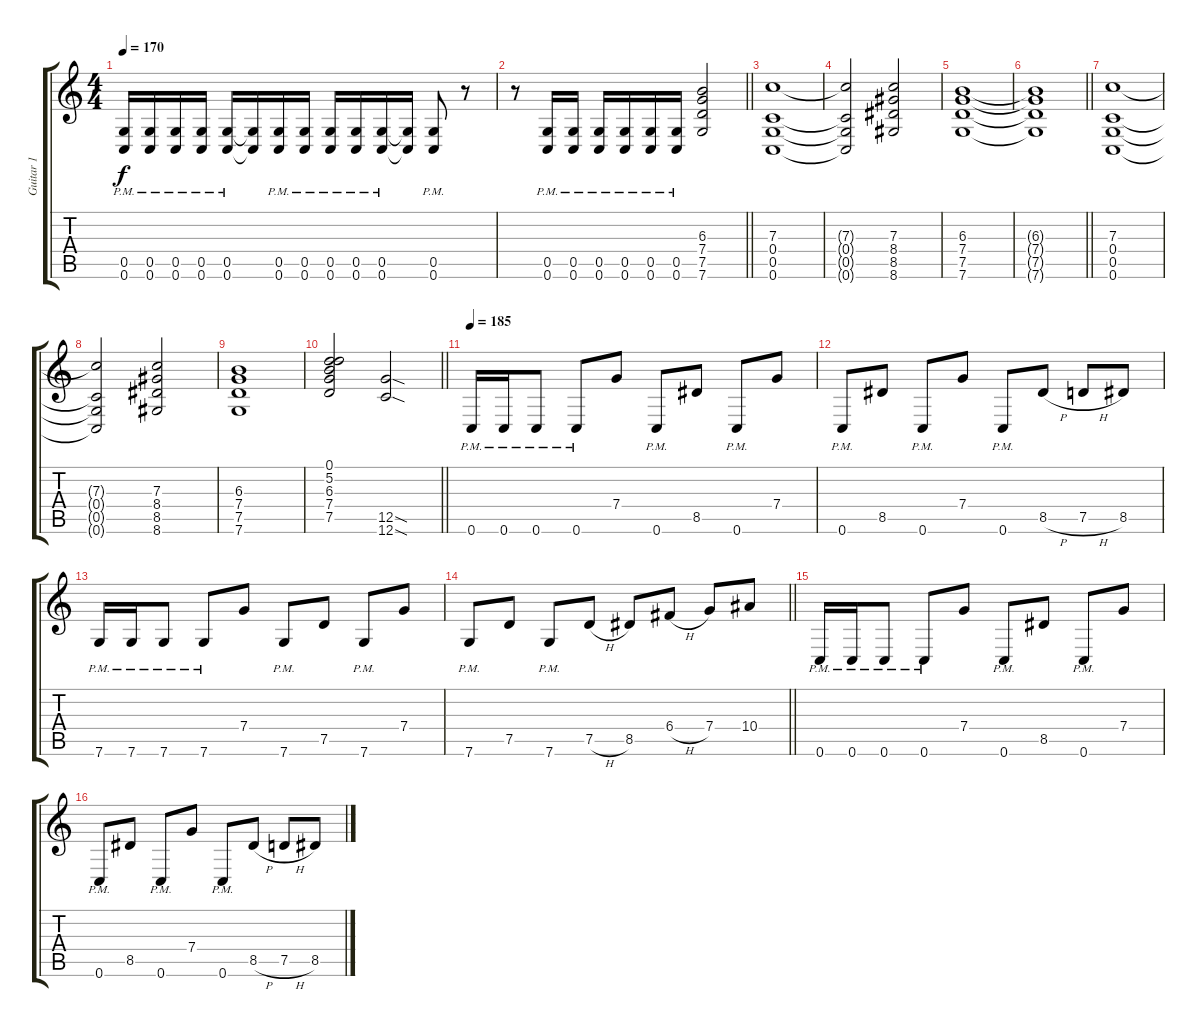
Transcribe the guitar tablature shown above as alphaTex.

\track ("Guitar 1" "Guitar 1") {instrument distortionguitar}
\staff {score tabs}
\tuning (D4 A3 F3 C3 G2 C2) {hide}
\ts (4 4)
\tempo 170
\clef g2
\ks c
(0.5{pm} 0.6{pm}).16{dy f} (0.5{pm} 0.6{pm}).16 (0.5{pm} 0.6{pm}).16 (0.5{pm} 0.6{pm}).16 (0.5{pm} 0.6{pm}).16 (0.5{t} 0.6{t}).16 (0.5{pm} 0.6{pm}).16 (0.5{pm} 0.6{pm}).16 (0.5{pm} 0.6{pm}).16 (0.5{pm} 0.6{pm}).16 (0.5{pm} 0.6{pm}).16 (0.5{t} 0.6{t}).16 (0.5{pm} 0.6{pm}).8 r.8 |
\barLineRight lightlight
r.8 (0.5{pm} 0.6{pm}).16 (0.5{pm} 0.6{pm}).16 (0.5{pm} 0.6{pm}).16 (0.5{pm} 0.6{pm}).16 (0.5{pm} 0.6{pm}).16 (0.5{pm} 0.6{pm}).16 (6.3 7.4 7.5 7.6).2 |
(7.3 0.4 0.5 0.6).1 |
(7.3{t} 0.4{t} 0.5{t} 0.6{t}).2 (7.3 8.4 8.5 8.6).2 |
(6.3 7.4 7.5 7.6).1 |
\barLineRight lightlight
(6.3{t} 7.4{t} 7.5{t} 7.6{t}).1 |
(7.3 0.4 0.5 0.6).1 |
(7.3{t} 0.4{t} 0.5{t} 0.6{t}).2 (7.3 8.4 8.5 8.6).2 |
(6.3 7.4 7.5 7.6).1 |
\barLineRight lightlight
(0.1 5.2 6.3 7.4 7.5).2 (12.5{sod} 12.6{sod}).2 |
\tempo 185
0.6{pm}.16 0.6{pm}.16 0.6{pm}.8 0.6{pm}.8 7.4.8 0.6{pm}.8 8.5.8 0.6{pm}.8 7.4.8 |
0.6{pm}.8 8.5.8 0.6{pm}.8 7.4.8 0.6{pm}.8 8.5{h}.8 7.5{h}.8 8.5.8 |
7.6{pm}.16 7.6{pm}.16 7.6{pm}.8 7.6{pm}.8 7.4.8 7.6{pm}.8 7.5.8 7.6{pm}.8 7.4.8 |
\barLineRight lightlight
7.6{pm}.8 7.5.8 7.6{pm}.8 7.5{h}.8 8.5.8 6.4{h}.8 7.4.8 10.4.8 |
0.6{pm}.16 0.6{pm}.16 0.6{pm}.8 0.6{pm}.8 7.4.8 0.6{pm}.8 8.5.8 0.6{pm}.8 7.4.8 |
0.6{pm}.8 8.5.8 0.6{pm}.8 7.4.8 0.6{pm}.8 8.5{h}.8 7.5{h}.8 8.5.8
